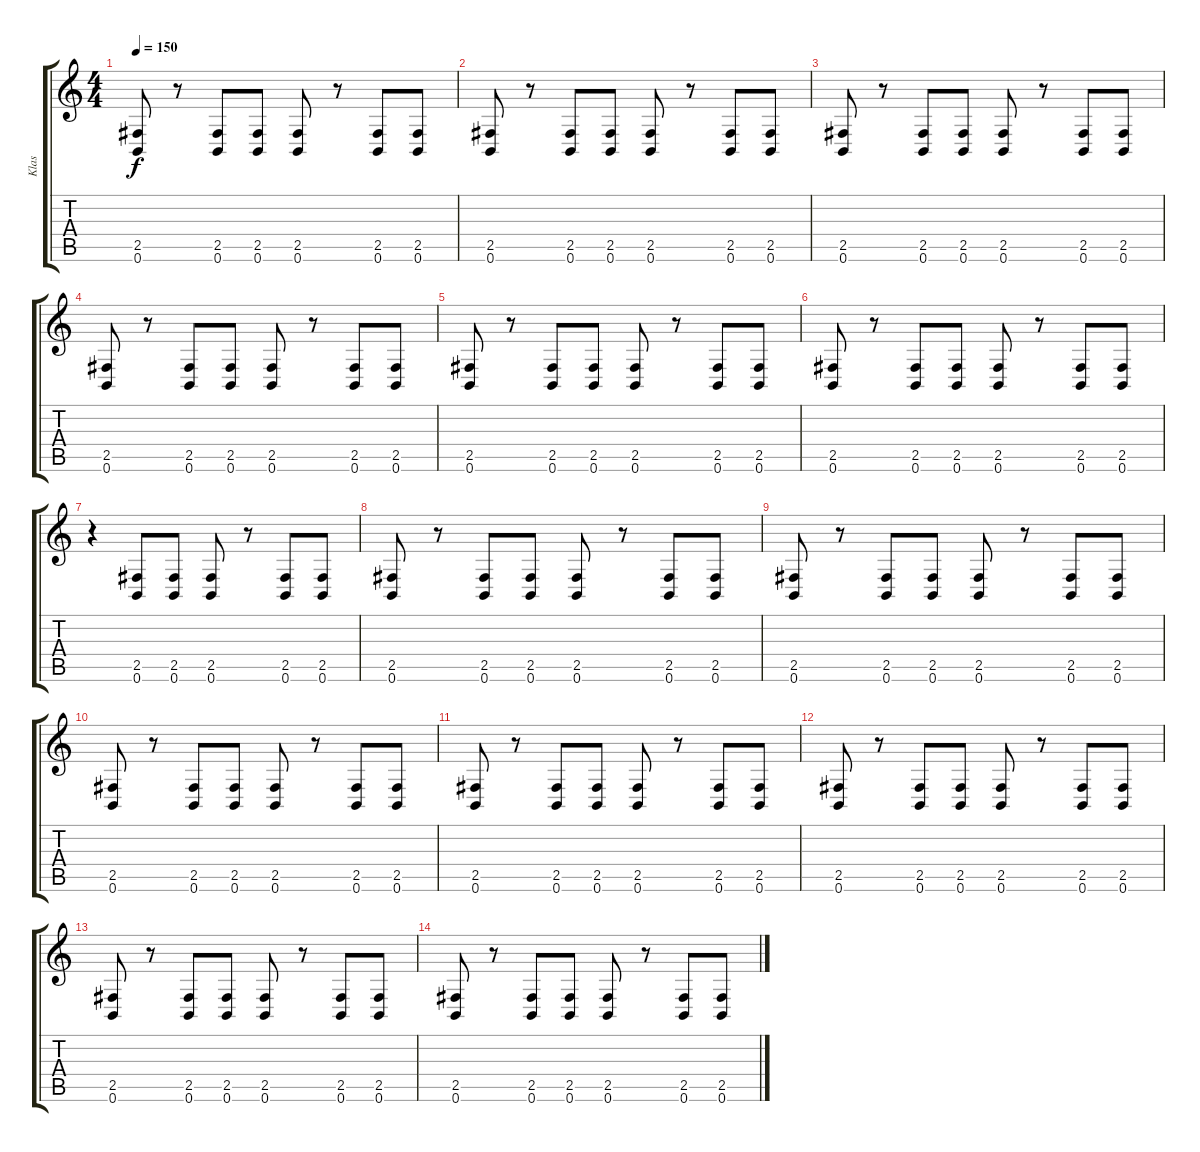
\track ("Klas" "Klas") {instrument distortionguitar}
\staff {score tabs}
\tuning (B3 Gb3 D3 A2 E2 B1) {hide}
\ts (4 4)
\tempo 150
\clef g2
\ks c
(2.5 0.6).8{dy f} r.8 (2.5 0.6).8 (2.5 0.6).8 (2.5 0.6).8 r.8 (2.5 0.6).8 (2.5 0.6).8 |
(2.5 0.6).8 r.8 (2.5 0.6).8 (2.5 0.6).8 (2.5 0.6).8 r.8 (2.5 0.6).8 (2.5 0.6).8 |
(2.5 0.6).8 r.8 (2.5 0.6).8 (2.5 0.6).8 (2.5 0.6).8 r.8 (2.5 0.6).8 (2.5 0.6).8 |
(2.5 0.6).8 r.8 (2.5 0.6).8 (2.5 0.6).8 (2.5 0.6).8 r.8 (2.5 0.6).8 (2.5 0.6).8 |
(2.5 0.6).8 r.8 (2.5 0.6).8 (2.5 0.6).8 (2.5 0.6).8 r.8 (2.5 0.6).8 (2.5 0.6).8 |
(2.5 0.6).8 r.8 (2.5 0.6).8 (2.5 0.6).8 (2.5 0.6).8 r.8 (2.5 0.6).8 (2.5 0.6).8 |
r.4 (2.5 0.6).8 (2.5 0.6).8 (2.5 0.6).8 r.8 (2.5 0.6).8 (2.5 0.6).8 |
(2.5 0.6).8 r.8 (2.5 0.6).8 (2.5 0.6).8 (2.5 0.6).8 r.8 (2.5 0.6).8 (2.5 0.6).8 |
(2.5 0.6).8 r.8 (2.5 0.6).8 (2.5 0.6).8 (2.5 0.6).8 r.8 (2.5 0.6).8 (2.5 0.6).8 |
(2.5 0.6).8 r.8 (2.5 0.6).8 (2.5 0.6).8 (2.5 0.6).8 r.8 (2.5 0.6).8 (2.5 0.6).8 |
(2.5 0.6).8 r.8 (2.5 0.6).8 (2.5 0.6).8 (2.5 0.6).8 r.8 (2.5 0.6).8 (2.5 0.6).8 |
(2.5 0.6).8 r.8 (2.5 0.6).8 (2.5 0.6).8 (2.5 0.6).8 r.8 (2.5 0.6).8 (2.5 0.6).8 |
(2.5 0.6).8 r.8 (2.5 0.6).8 (2.5 0.6).8 (2.5 0.6).8 r.8 (2.5 0.6).8 (2.5 0.6).8 |
(2.5 0.6).8 r.8 (2.5 0.6).8 (2.5 0.6).8 (2.5 0.6).8 r.8 (2.5 0.6).8 (2.5 0.6).8
